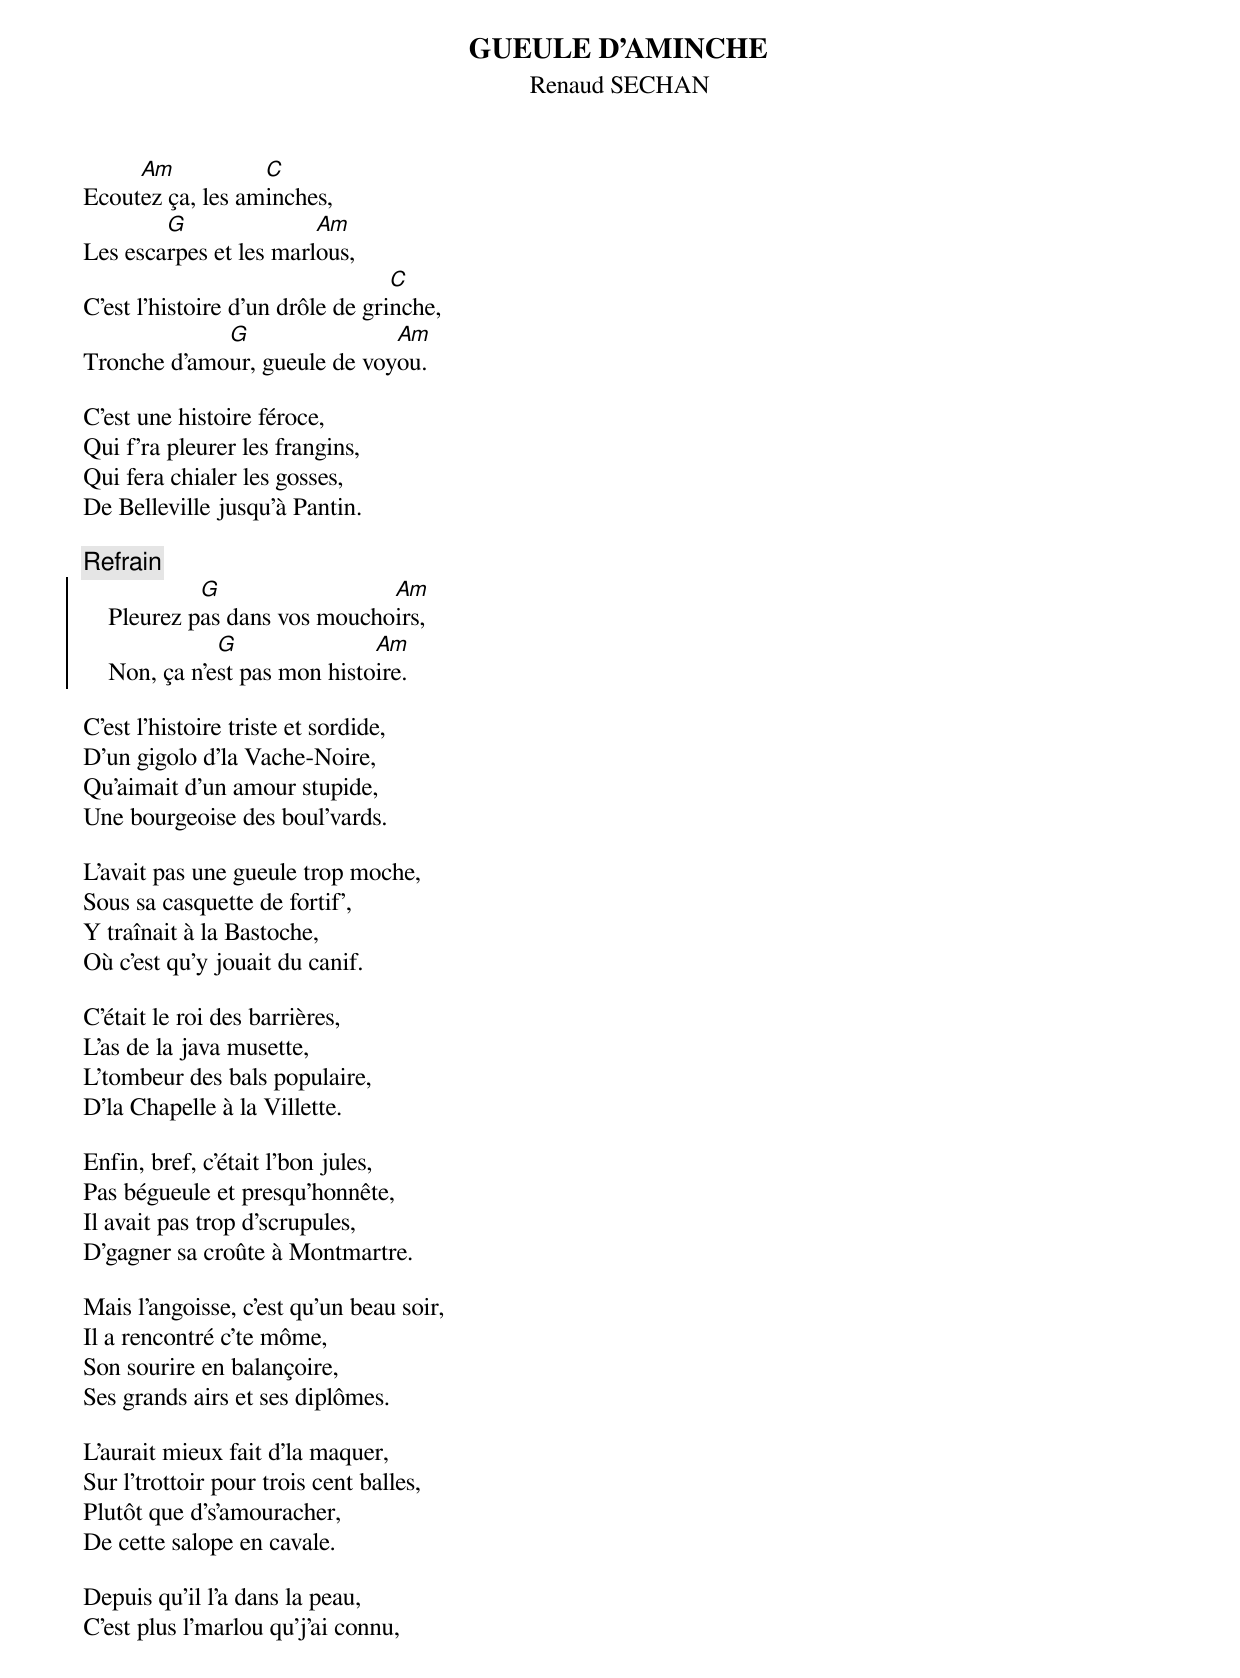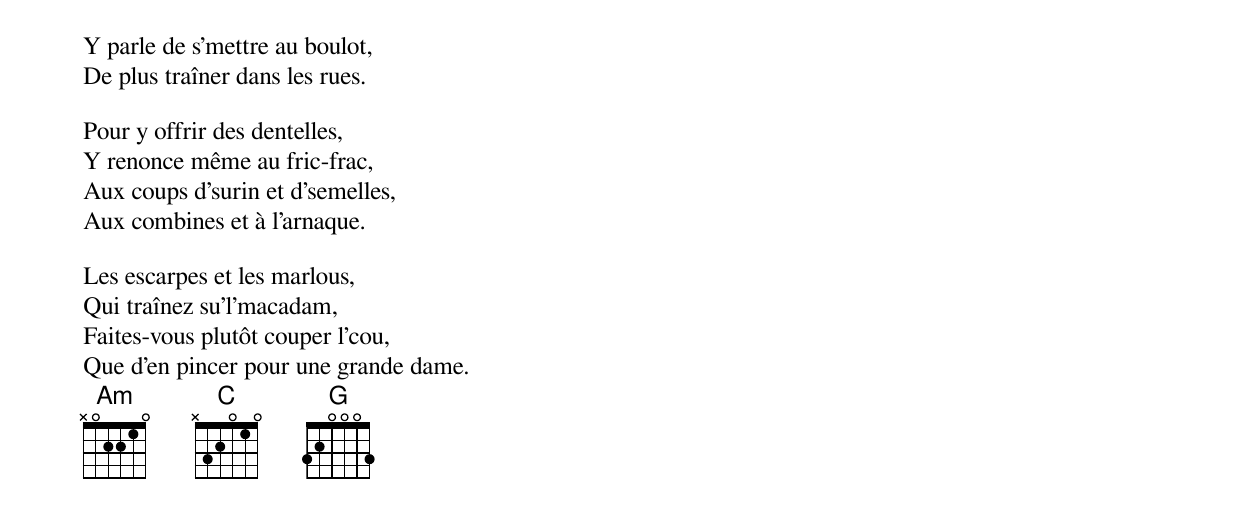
{title:GUEULE D'AMINCHE}
{st:Renaud SECHAN}

Ecout[Am]ez ça, les am[C]inches,
Les esca[G]rpes et les marl[Am]ous,
C'est l'histoire d'un drôle de gri[C]nche,
Tronche d'amo[G]ur, gueule de voy[Am]ou.

C'est une histoire féroce,
Qui f'ra pleurer les frangins,
Qui fera chialer les gosses,
De Belleville jusqu'à Pantin.

{c:Refrain}
{soc}
    Pleurez p[G]as dans vos moucho[Am]irs,
    Non, ça n'e[G]st pas mon histo[Am]ire.
{eoc}

C'est l'histoire triste et sordide,
D'un gigolo d'la Vache-Noire,
Qu'aimait d'un amour stupide,
Une bourgeoise des boul'vards.

L'avait pas une gueule trop moche,
Sous sa casquette de fortif',
Y traînait à la Bastoche,
Où c'est qu'y jouait du canif.

C'était le roi des barrières,
L'as de la java musette,
L'tombeur des bals populaire,
D'la Chapelle à la Villette.

Enfin, bref, c'était l'bon jules,
Pas bégueule et presqu'honnête,
Il avait pas trop d'scrupules,
D'gagner sa croûte à Montmartre.

Mais l'angoisse, c'est qu'un beau soir,
Il a rencontré c'te môme,
Son sourire en balançoire,
Ses grands airs et ses diplômes.

L'aurait mieux fait d'la maquer,
Sur l'trottoir pour trois cent balles,
Plutôt que d's'amouracher,
De cette salope en cavale.

Depuis qu'il l'a dans la peau,
C'est plus l'marlou qu'j'ai connu,
Y parle de s'mettre au boulot,
De plus traîner dans les rues.

Pour y offrir des dentelles,
Y renonce même au fric-frac,
Aux coups d'surin et d'semelles,
Aux combines et à l'arnaque.

Les escarpes et les marlous,
Qui traînez su'l'macadam,
Faites-vous plutôt couper l'cou,
Que d'en pincer pour une grande dame.
